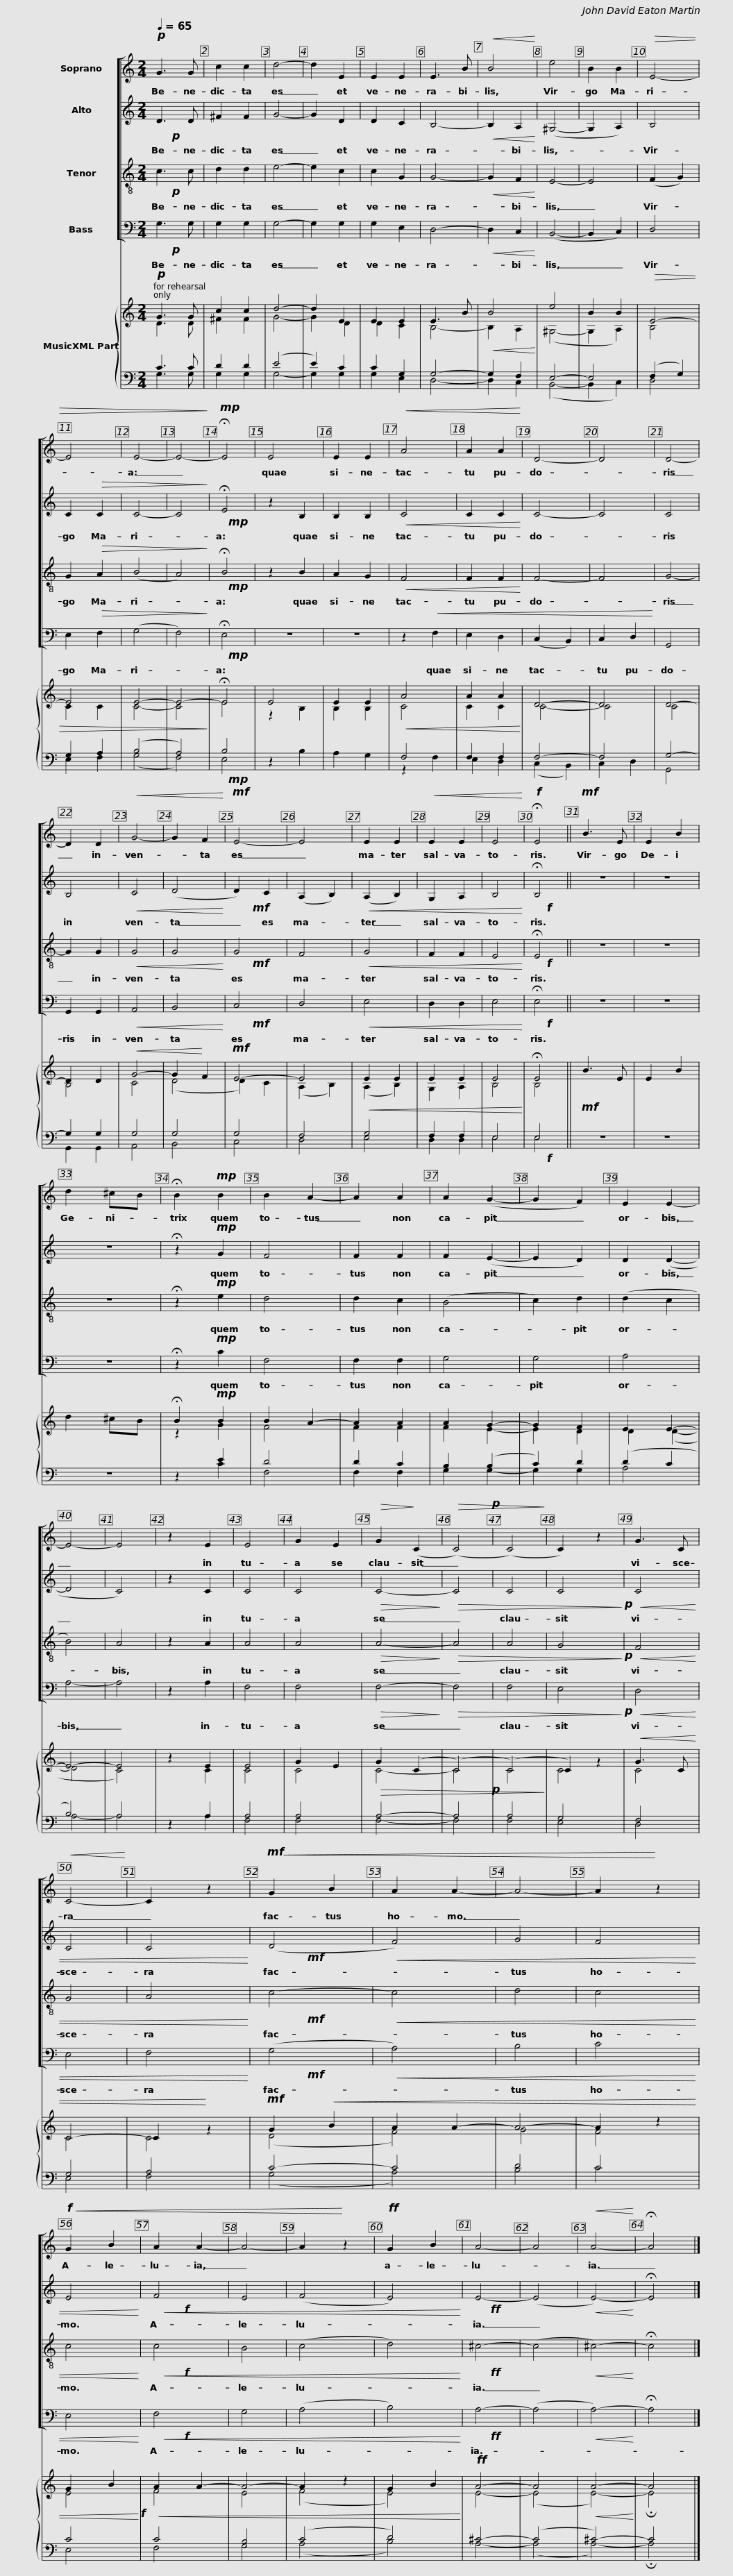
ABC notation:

X:1
%%score [ 1 ( 2 3 ) ( 4 5 ) ( 6 7 ) ] { ( 8 9 ) | ( 10 11 12 ) }
L:1/8
Q:1/4=65
M:2/4
I:linebreak $
K:C
V:1 treble
V:2 treble
V:3 treble
V:4 treble-8
V:5 treble-8
V:6 bass
V:7 bass
V:8 treble
V:9 treble
V:10 bass
V:11 bass
V:12 bass
V:1
!p! G3 G | c2 c2 | d4- | d2 E2 |$ E2 E2 | %5
 E3 B |!<(! B4!<)! | e4 | B2 B2 |!>(! E4- |$ %10
 E4 | E4- | E4-!>)! |!mp! !fermata!E4 | E4 | %15
 E2 E2 |$!<(! A4 | A2 A2!<)! | D4- | D4 | %20
 D4- | D2 D2 |$!<(! G4- | G2 F2!<)! |!mf! E4- | %25
 E4 | E2 E2 |!<(! E2 E2 |$ E4!<)! |!f! !fermata!E4 || %30
!mf! B3 E | E2 B2 | d2 ^cB | !fermata!B2!mp! B2 |$ B2 A2- | %35
 A2 A2 | A2 (G2- | G2 F2) | E2 E2- | E4- |$ %40
 E4 | z2 E2 | E4 | G2 E2 |!>(! G2!>)! (C2 | %45
!>(! (C4)!p! |$ (C4)!>)! | C2) z2 | G3 C |!<(! C4-!<)! | %50
 C2 z2 |!mf!!<(! G2 B2 |$ A2 A2- | A4- | A2!<)! z2 | %55
!f!!<(! G2 B2 | A2 A2- | A4- |$ A2!<)! z2 |!ff! G2 B2 | %60
 A4- | A4 |!<(! A4-!<)! | !fermata!A4 |] %64
V:2
!p! x4 | x4 | x4 | x4 |$ x4 | %5
 x4 |!<(! x4!<)! | x4 | x4 | x4 |$ %10
 x4 | x4 | x4 |!mp! x4 | x4 | %15
 x4 |$!<(! x4 | x4!<)! | x4 | x4 | %20
 x4 | x4 |$!<(! x4 | x4!<)! |!mf! x4 | %25
 x4 |!<(! x4 | x4 |$ x4!<)! |!f! x4 || %30
 z4 | z4 | z4 | x4 |$ x4 | %35
 x4 | x4 | x4 | x4 | x4 |$ %40
 x4 | x4 | x4 | x4 |!>(! x4!>)! | %45
!>(! x4 |$ x4 | x4!>)!!p! |!<(! x4 | x4 | %50
 x4!<)! |!mf! x4 |$!<(! x4 | x4 | x4 | %55
 x4!<)! |!f!!<(! x4 | x4 |$ x4 | x4!<)! | %60
!ff! x4 | x4 |!<(! x4!<)! | x4 |] %64
V:3
 D3 D | ^F2 F2 | G4- | G2 D2 |$ D2 C2 | %5
 B,4- | B,2 A,2 | (^G,4- | G,2 A,2) | B,4 |$ %10
 C2!>(! C2 | C4- | C4!>)! | !fermata!E4 | z2 B,2 | %15
 B,2 B,2 |$ C4 | C2 C2 | C4- | C4 | %20
 C4 | B,4 |$ C4 | (D4 | D2) C2 | %25
 (A,2 B,2) | (A,2 B,2) | G,2 A,2 |$ B,4 | !fermata!B,4 || %30
 x4 | x4 | x4 | !fermata!z2!mp! G2 |$ F4 | %35
 F2 F2 | F2 (E2- | E2 D2) | D2 (D2- | D4 |$ %40
 C4) | z2 C2 | C4 | C4 | C4- | %45
 C4 |$ C4 | C4 | C4 | C4 | %50
 C4 | (D4 |$ F4) | G4 | F4 | %55
 E4 | F4 | E4 |$ (F4 | E4) | %60
 E4- | (E4 | E4-) | !fermata!E4 |] %64
V:4
!p! x4 | x4 | x4 | x4 |$ x4 | %5
 x4 |!<(! x4!<)! | x4 | x4 | x4 |$ %10
 x4 | x4 | x4 |!mp! x4 | x4 | %15
 x4 |$!<(! x4 | x4!<)! | x4 | x4 | %20
 x4 | x4 |$!<(! x4 | x4!<)! |!mf! x4 | %25
 x4 |!<(! x4 | x4 |$ x4!<)! |!f! x4 || %30
 z4 | z4 | z4 | x4 |$ x4 | %35
 x4 | x4 | x4 | x4 | x4 |$ %40
 x4 | x4 | x4 | x4 |!>(! x4!>)! | %45
!>(! x4 |$ x4 | x4!>)!!p! |!<(! x4 | x4 | %50
 x4!<)! |!mf! x4 |$!<(! x4 | x4 | x4 | %55
 x4!<)! |!f!!<(! x4 | x4 |$ x4 | x4!<)! | %60
!ff! x4 | x4 |!<(! x4!<)! | x4 |] %64
V:5
 c3 c | d2 d2 | e4- | e2 c2 |$ c2 G2 | %5
 G4- | G2 F2 | E4- | E4 | (F2 G2) |$ %10
 G2!>(! A2 | (B4 | A4)!>)! | !fermata!B4 | z2 B2 | %15
 A2 G2 |$ F4 | F2 F2 | F4- | F4 | %20
 G4- | G2 G2 |$ G4 | G4 | G4 | %25
 F4 | G4 | F2 F2 |$ E4 | !fermata!E4 || %30
 x4 | x4 | x4 | !fermata!z2!mp! e2 |$ d4 | %35
 d2 c2 | (B4 | c2) d2 | (d2 c2 | B4) |$ %40
 A4 | z2 A2 | A4 | A4 | A4- | %45
 A4 |$ A4 | G4 | F4 | G4 | %50
 A4 | c4- |$ c4 | d4 | c4 | %55
 c4 | c4 | B4 |$ (c4 | d4) | %60
 ^c4- | (c4 | ^c4-) | !fermata!c4 |] %64
V:6
!p! x4 | x4 | x4 | x4 |$ x4 | %5
 x4 |!<(! x4!<)! | x4 | x4 | x4 |$ %10
 x4 | x4 | x4 |!mp! x4 | z4 | %15
 z4 |$ x4 | x4 | x4 | x4 | %20
 x4 | x4 |$!<(! x4 | x4!<)! |!mf! x4 | %25
 x4 |!<(! x4 | x4 |$ x4!<)! |!f! x4 || %30
 z4 | z4 | z4 | x4 |$ x4 | %35
 x4 | x4 | x4 | x4 | x4 |$ %40
 x4 | x4 | x4 | x4 |!>(! x4!>)! | %45
!>(! x4 |$ x4 | x4!>)!!p! |!<(! x4 | x4 | %50
 x4!<)! |!mf! x4 |$!<(! x4 | x4 | x4 | %55
 x4!<)! |!f!!<(! x4 | x4 |$ x4 | x4!<)! | %60
!ff! x4 | x4 |!<(! x4!<)! | x4 |] %64
V:7
 G,3 G, | G,2 G,2 | G,4- | G,2 G,2 |$ G,2 E,2 | %5
 D,4- | D,2 C,2 | (B,,4- | B,,2 C,2) | D,4 |$ %10
 E,2!>(! F,2 | (G,4 | F,4)!>)! | !fermata!E,4 | x4 | %15
 x4 |$ z2!<(! F,2 | E,2 D,2 | (C,2 B,,2) | C,2 D,2!<)! | %20
 G,,4 | G,,2 G,,2 |$ A,,4 | B,,4 | C,4 | %25
 D,4 | E,4 | D,2 D,2 |$ E,4 | !fermata!E,4 || %30
 x4 | x4 | x4 | !fermata!z2!mp! C2 |$ F,4 | %35
 F,2 F,2 | G,4 | G,4 | A,4 | A,4- |$ %40
 A,4 | z2 A,2 | F,4 | F,4 | F,4- | %45
 F,4 |$ F,4 | E,4 | D,4 | E,4 | %50
 F,4 | (G,4 |$ A,4) | B,4 | C4 | %55
 E,4 | F,4 | G,4 |$ (A,4 | B,4) | %60
 A,4- | (A,4 | A,4-) | !fermata!A,4 |] %64
V:8
!p! G3 G | c2 c2 | d4- | d2 E2 |$ E2 E2 | %5
 E3 B |!<(! B4!<)! | e4 | B2 B2 |!>(! E4- |$ %10
 E4 | E4- | E4-!>)! | !fermata!E4 | E4 | %15
 E2 E2 |$!<(! A4 | A2 A2!<)! | D4- | D4 | %20
 D4- | D2 D2 |$!<(! G4- | G2!<)! F2 |!mf! E4- | %25
 E4 |!<(! E2 E2 | E2 E2 |$ E4!<)! | !fermata!E4 || %30
!mf! B3 E | E2 B2 | d2 ^cB | !fermata!B2!mp! B2 |$ B2 A2- | %35
 A2 A2 | A2 G2- | G2 F2 | E2 E2- | E4- |$ %40
 E4 | z2 E2 | E4 | G2 E2 |!>(! G2 (C2 | %45
 (C4)!p! |$ (C4)!>)! | C2) z2 |!<(! G3 C | C4- | %50
 C2!<)! z2 |!mf! G2!<(! B2 |$ A2 A2- | A4- | A2 z2 | %55
 G2 B2!<)!!f! |!<(! A2 A2- | A4- |$ A2 z2 | G2 B2!<)! | %60
!ff! A4- | A4 |!<(! A4-!<)! | A4 |] %64
V:9
 D3 D | ^F2 F2 | G4- | G2 D2 |$ D2 C2 | %5
 B,4- | B,2 A,2 | (^G,4- | G,2 A,2) | B,4 |$ %10
 C2 C2 | C4- | C4 | E4 | z2 B,2 | %15
 B,2 B,2 |$ C4 | C2 C2 | C4- | C4 | %20
 C4 | B,4 |$ C4 | (D4 | D2) C2 | %25
 (A,2 B,2) | (A,2 B,2) | G,2 A,2 |$ B,4 | B,4 || %30
 x4 | x4 | x4 | z2 G2 |$ F4 | %35
 F2 F2 | F2 E2- | E2 D2 | D2 (D2- | D4 |$ %40
 C4) | z2 C2 | C4 | C4 | C4- | %45
 C4 |$ C4 | C4 | C4 | C4 | %50
 C4 | (D4 |$ F4) | G4 | F4 | %55
 E4 | F4 | E4 |$ (F4 | E4) | %60
 E4- | (E4 | E4-) | !fermata!E4 |] %64
V:10
 x4 | x4 | x4 | x4 |$ x4 | %5
 x4 | x4 | x4 | x4 | x4 |$ %10
 x4 | x4 | x4 |!mp! x4 | x4 | %15
 x4 |$ x4 | x4 | x4 | x4 | %20
 x4 | x4 |$ x4 | x4 | x4 | %25
 x4 | x4 | x4 |$ x4 |!f! x4 || %30
 z4 | z4 | z4 | x4 |$ x4 | %35
 x4 | x4 | x4 | x4 | x4 |$ %40
 x4 | x4 | x4 | x4 | x4 | %45
 x4 |$ x4 | x4 | x4 | x4 | %50
 x4 | x4 |$ x4 | x4 | x4 | %55
 x4 | x4 | x4 |$ x4 | x4 | %60
 x4 | x4 | x4 | x4 |] %64
V:11
 C3 C | D2 D2 | (E4 | E2) C2 |$ C2 G,2 | %5
 G,4- | G,2 F,2 | E,4- | E,4 | (F,2 G,2) |$ %10
 G,2 A,2 | (B,4 | A,4) | B,4 | z2 B,2 | %15
 A,2 G,2 |$ F,4 | F,2 F,2 | F,4- | F,4 | %20
 G,4- | G,2 G,2 |$ G,4 | G,4 | G,4 | %25
 F,4 | G,4 | F,2 F,2 |$ E,4 | E,4 || %30
 x4 | x4 | x4 | z2 E2 |$ D4 | %35
 D2 C2 | B,2 (B,2 | C2) D2 | (D2 C2 | B,4) |$ %40
 A,4 | z2 A,2 | A,4 | A,4 | A,4- | %45
 A,4 |$ A,4 | G,4 | F,4 | G,4 | %50
 A,4 | C4- |$ C4 | D4 | C4 | %55
 C4 | C4 | B,4 |$ (C4 | D4) | %60
 ^C4- | (C4 | ^C4-) | C4 |] %64
V:12
 G,3 G, | G,2 G,2 | G,4- | G,2 G,2 |$ G,2 E,2 | %5
 D,4- | D,2 C,2 | (B,,4- | B,,2 C,2) | D,4 |$ %10
 E,2 F,2 | (G,4 | F,4) | E,4 | x4 | %15
 x4 |$ z2 F,2 | E,2 D,2 | (C,2 B,,2) | C,2 D,2 | %20
 G,,4 | G,,2 G,,2 |$ A,,4 | B,,4 | C,4 | %25
 D,4 | E,4 | D,2 D,2 |$ E,4 | E,4 || %30
 x4 | x4 | x4 | z2 C2 |$ F,4 | %35
 F,2 F,2 | G,2 G,2- | G,2 G,2 | A,4 | A,4- |$ %40
 A,4 | z2 A,2 | F,4 | F,4 | F,4- | %45
 F,4 |$ F,4 | E,4 | D,4 | E,4 | %50
 F,4 | (G,4 |$ A,4) | B,4 | C4 | %55
 E,4 | F,4 | G,4 |$ (A,4 | B,4) | %60
 A,4- | (A,4 | A,4-) | !fermata!A,4 |] %64
